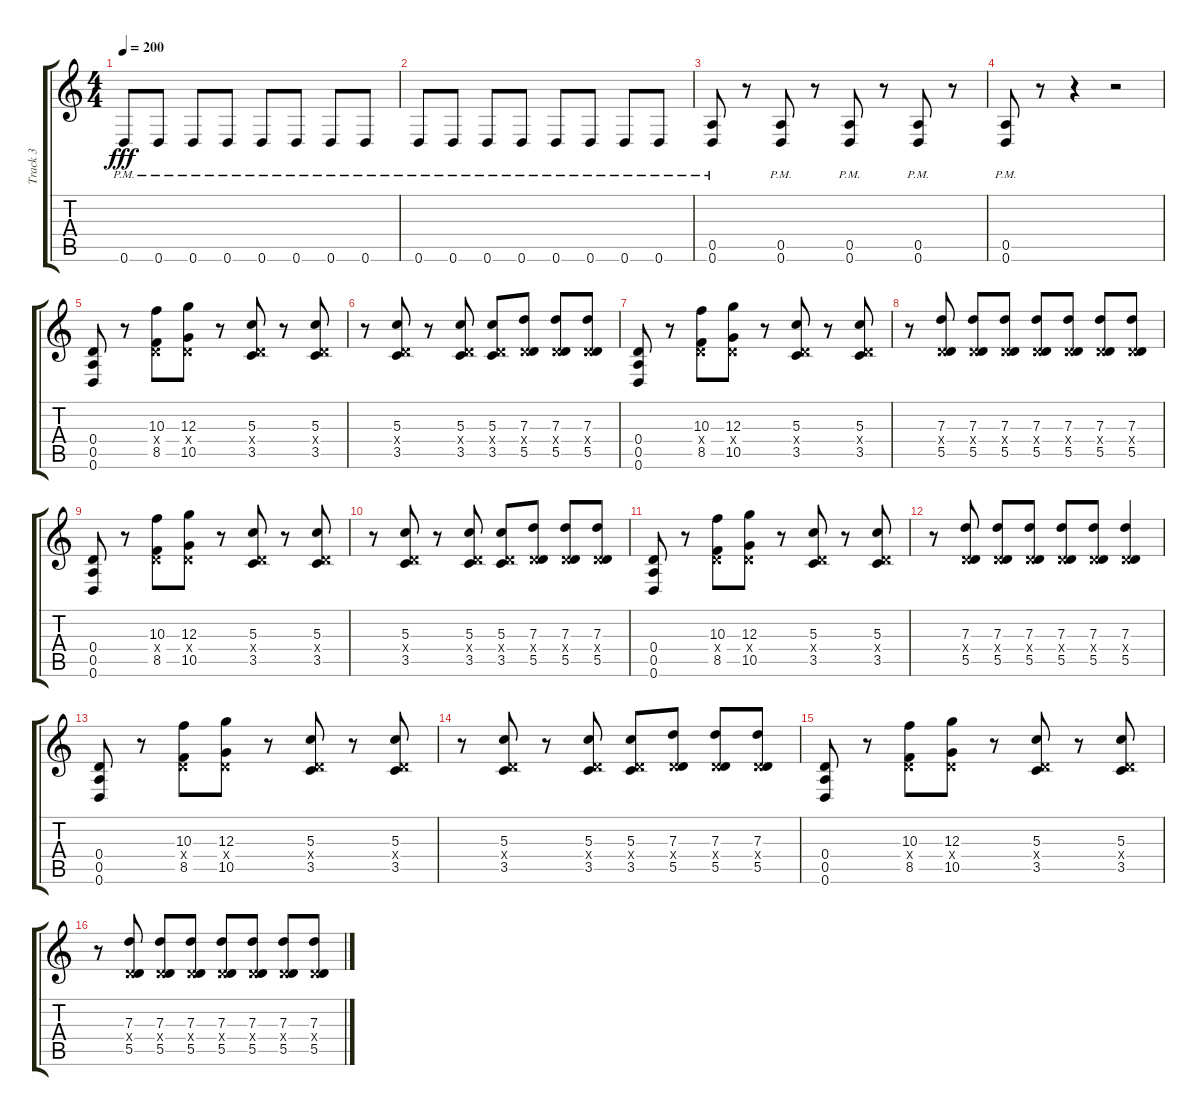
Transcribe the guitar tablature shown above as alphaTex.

\track ("Track 3" "Track 3") {instrument distortionguitar}
\staff {score tabs}
\tuning (E4 B3 G3 D3 A2 D2) {hide}
\ts (4 4)
\tempo 200
\clef g2
\ks c
0.6{pm}.8{dy fff} 0.6{pm}.8 0.6{pm}.8 0.6{pm}.8 0.6{pm}.8 0.6{pm}.8 0.6{pm}.8 0.6{pm}.8 |
0.6{pm}.8 0.6{pm}.8 0.6{pm}.8 0.6{pm}.8 0.6{pm}.8 0.6{pm}.8 0.6{pm}.8 0.6{pm}.8 |
(0.5{pm} 0.6{pm}).8 r.8 (0.5{pm} 0.6{pm}).8 r.8 (0.5{pm} 0.6{pm}).8 r.8 (0.5{pm} 0.6{pm}).8 r.8 |
(0.5{pm} 0.6{pm}).8 r.8 r.4 r.2 |
(0.4 0.5 0.6).8 r.8 (10.3 0.4{x} 8.5).8 (12.3 0.4{x} 10.5).8 r.8 (5.3 0.4{x} 3.5).8 r.8 (5.3 0.4{x} 3.5).8 |
r.8 (5.3 0.4{x} 3.5).8 r.8 (5.3 0.4{x} 3.5).8 (5.3 0.4{x} 3.5).8 (7.3 0.4{x} 5.5).8 (7.3 0.4{x} 5.5).8 (7.3 0.4{x} 5.5).8 |
(0.4 0.5 0.6).8 r.8 (10.3 0.4{x} 8.5).8 (12.3 0.4{x} 10.5).8 r.8 (5.3 0.4{x} 3.5).8 r.8 (5.3 0.4{x} 3.5).8 |
r.8 (7.3 0.4{x} 5.5).8 (7.3 0.4{x} 5.5).8 (7.3 0.4{x} 5.5).8 (7.3 0.4{x} 5.5).8 (7.3 0.4{x} 5.5).8 (7.3 0.4{x} 5.5).8 (7.3 0.4{x} 5.5).8 |
(0.4 0.5 0.6).8 r.8 (10.3 0.4{x} 8.5).8 (12.3 0.4{x} 10.5).8 r.8 (5.3 0.4{x} 3.5).8 r.8 (5.3 0.4{x} 3.5).8 |
r.8 (5.3 0.4{x} 3.5).8 r.8 (5.3 0.4{x} 3.5).8 (5.3 0.4{x} 3.5).8 (7.3 0.4{x} 5.5).8 (7.3 0.4{x} 5.5).8 (7.3 0.4{x} 5.5).8 |
(0.4 0.5 0.6).8 r.8 (10.3 0.4{x} 8.5).8 (12.3 0.4{x} 10.5).8 r.8 (5.3 0.4{x} 3.5).8 r.8 (5.3 0.4{x} 3.5).8 |
r.8 (7.3 0.4{x} 5.5).8 (7.3 0.4{x} 5.5).8 (7.3 0.4{x} 5.5).8 (7.3 0.4{x} 5.5).8 (7.3 0.4{x} 5.5).8 (7.3 0.4{x} 5.5).4 |
(0.4 0.5 0.6).8 r.8 (10.3 0.4{x} 8.5).8 (12.3 0.4{x} 10.5).8 r.8 (5.3 0.4{x} 3.5).8 r.8 (5.3 0.4{x} 3.5).8 |
r.8 (5.3 0.4{x} 3.5).8 r.8 (5.3 0.4{x} 3.5).8 (5.3 0.4{x} 3.5).8 (7.3 0.4{x} 5.5).8 (7.3 0.4{x} 5.5).8 (7.3 0.4{x} 5.5).8 |
(0.4 0.5 0.6).8 r.8 (10.3 0.4{x} 8.5).8 (12.3 0.4{x} 10.5).8 r.8 (5.3 0.4{x} 3.5).8 r.8 (5.3 0.4{x} 3.5).8 |
r.8 (7.3 0.4{x} 5.5).8 (7.3 0.4{x} 5.5).8 (7.3 0.4{x} 5.5).8 (7.3 0.4{x} 5.5).8 (7.3 0.4{x} 5.5).8 (7.3 0.4{x} 5.5).8 (7.3 0.4{x} 5.5).8
